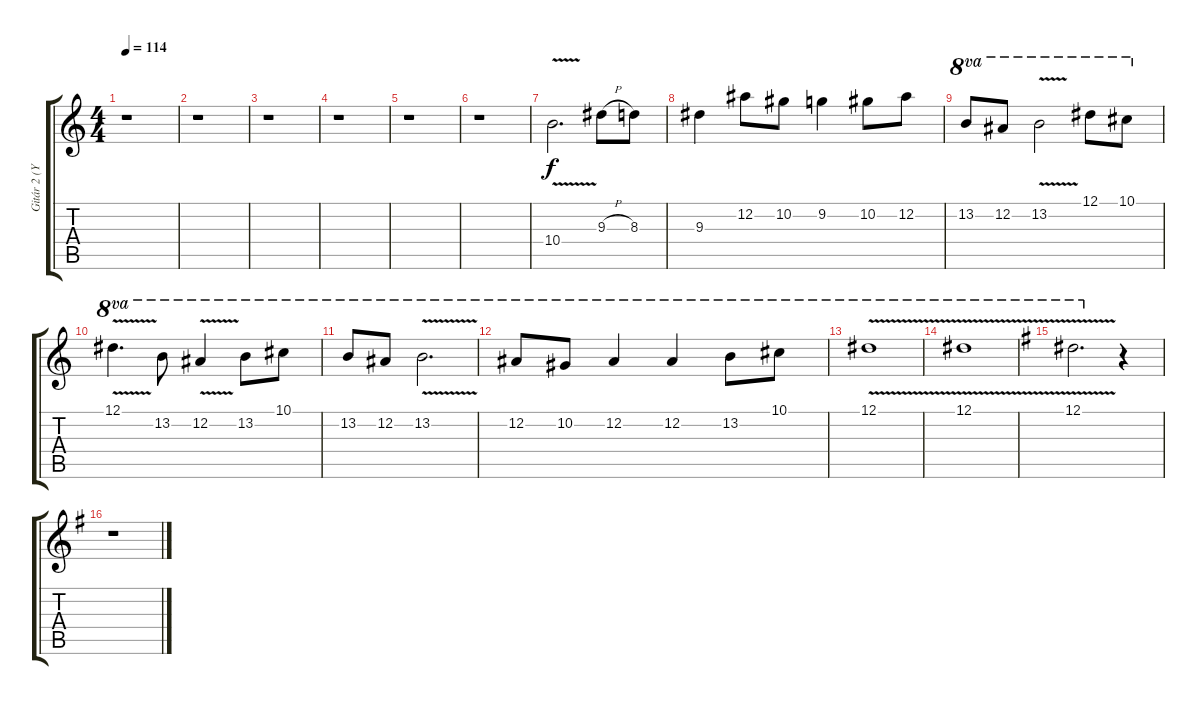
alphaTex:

\track ("Gitár 2 (Yngwie Malmsteen)" "Gitár 2 (Y") {instrument distortionguitar}
\staff {score tabs}
\tuning (Eb4 Bb3 Gb3 Db3 Ab2 Eb2) {hide}
\ts (4 4)
\tempo 114
\clef g2
\ks c
r.1{dy f} |
r.1 |
r.1 |
r.1 |
r.1 |
r.1 |
10.4{v}.2{d} 9.3{h}.8 8.3.8 |
9.3.4 12.2.8 10.2.8 9.2.4 10.2.8 12.2.8 |
13.2.8{ot 8va} 12.2.8{ot 8va} 13.2{v}.2{ot 8va} 12.1.8{ot 8va} 10.1.8{ot 8va} |
12.1{v}.4{d ot 8va} 13.2.8{ot 8va} 12.2{v}.4{ot 8va} 13.2.8{ot 8va} 10.1.8{ot 8va} |
13.2.8{ot 8va} 12.2.8{ot 8va} 13.2{v}.2{d ot 8va} |
12.2.8{ot 8va} 10.2.8{ot 8va} 12.2.4{ot 8va} 12.2.4{ot 8va} 13.2.8{ot 8va} 10.1.8{ot 8va} |
12.1{v}.1{ot 8va} |
12.1{v}.1{ot 8va} |
\ks g
12.1{v}.2{d ot 8va} r.4 |
r.1
